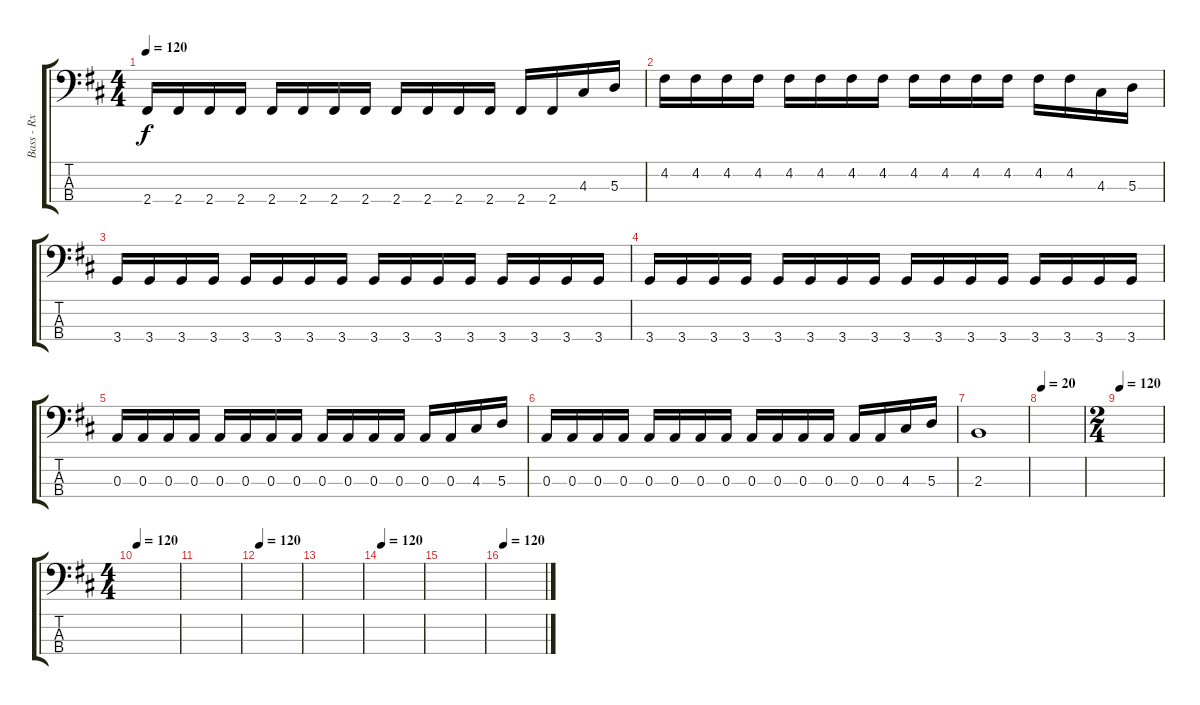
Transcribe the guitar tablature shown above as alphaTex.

\track ("Bass - Rx" "Bass - Rx") {instrument electricbassfinger}
\staff {score tabs}
\tuning (G2 D2 A1 E1) {hide}
\ts (4 4)
\tempo 120
\clef f4
\ks d
2.4.16{dy f} 2.4.16 2.4.16 2.4.16 2.4.16 2.4.16 2.4.16 2.4.16 2.4.16 2.4.16 2.4.16 2.4.16 2.4.16 2.4.16 4.3.16 5.3.16 |
4.2.16 4.2.16 4.2.16 4.2.16 4.2.16 4.2.16 4.2.16 4.2.16 4.2.16 4.2.16 4.2.16 4.2.16 4.2.16 4.2.16 4.3.16 5.3.16 |
3.4.16 3.4.16 3.4.16 3.4.16 3.4.16 3.4.16 3.4.16 3.4.16 3.4.16 3.4.16 3.4.16 3.4.16 3.4.16 3.4.16 3.4.16 3.4.16 |
3.4.16 3.4.16 3.4.16 3.4.16 3.4.16 3.4.16 3.4.16 3.4.16 3.4.16 3.4.16 3.4.16 3.4.16 3.4.16 3.4.16 3.4.16 3.4.16 |
0.3.16 0.3.16 0.3.16 0.3.16 0.3.16 0.3.16 0.3.16 0.3.16 0.3.16 0.3.16 0.3.16 0.3.16 0.3.16 0.3.16 4.3.16 5.3.16 |
0.3.16 0.3.16 0.3.16 0.3.16 0.3.16 0.3.16 0.3.16 0.3.16 0.3.16 0.3.16 0.3.16 0.3.16 0.3.16 0.3.16 4.3.16 5.3.16 |
2.3.1 |
\tempo 20
|
\ts (2 4)
\tempo 120
|
\ts (4 4)
\tempo 120
|
|
\tempo 120
|
|
\tempo 120
|
|
\tempo 120
